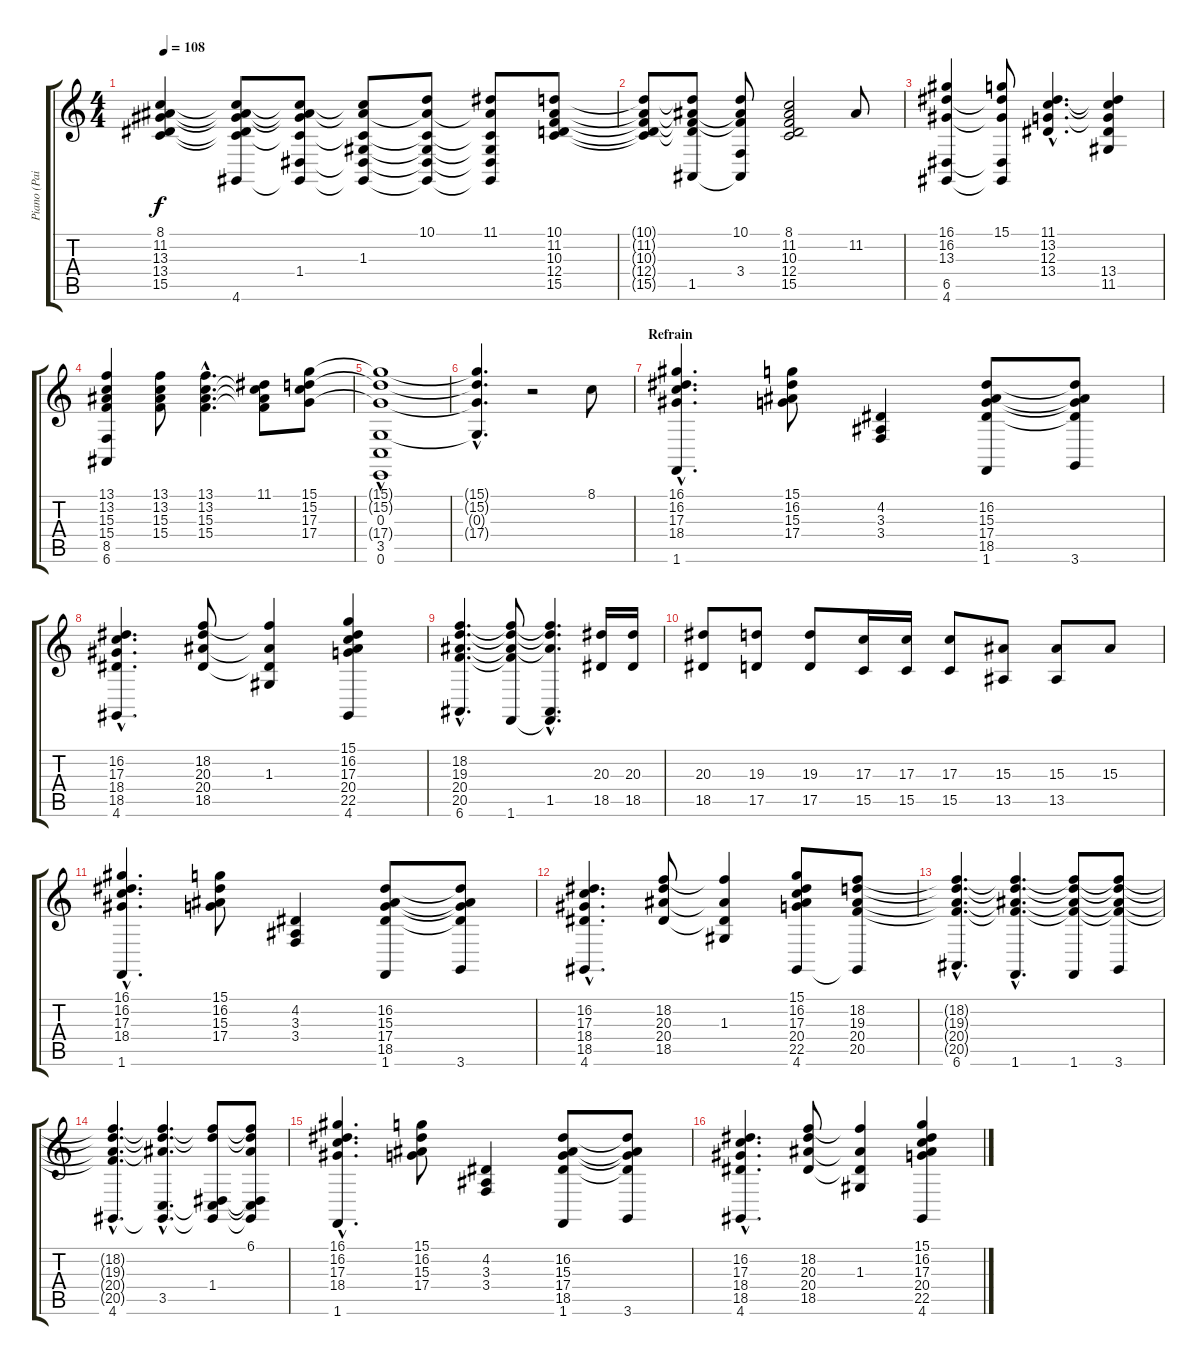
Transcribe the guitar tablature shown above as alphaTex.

\track ("Piano (Paich)" "Piano (Pai") {instrument acousticgrandpiano}
\staff {score tabs}
\tuning (E4 B3 G3 D3 A2 E2) {hide}
\ts (4 4)
\tempo 108
\clef g2
\ks c
(8.1{t} 11.2{t} 13.3{t} 13.4{t} 15.5{t}).4{dy f} (8.1{t} 11.2{t} 13.3{t} 13.4{t} 15.5{t} 4.6).8 (8.1{t} 11.2{t} 13.3{t} 1.4 15.5{t} 4.6{t}).8 (8.1{t} 11.2{t} 1.3 1.4{t} 15.5{t} 4.6{t}).8 (10.1 11.2{t} 1.3{t} 1.4{t} 15.5{t} 4.6{t}).8 (11.1 11.2{t} 1.3{t} 1.4{t} 15.5{t} 4.6{t}).8 (10.1 11.2 10.3 12.4 15.5).8 |
(10.1{t} 11.2{t} 10.3{t} 12.4{t} 15.5{t}).8 (10.1{t} 11.2{t} 10.3{t} 12.4{t} 1.5).8 (10.1 11.2{t} 10.3{t} 3.4 1.5{t}).8 (8.1 11.2 10.3 12.4 15.5).2 11.2.8 |
(16.1 16.2 13.3 6.5 4.6).4 (15.1 16.2{t} 13.3{t} 6.5{t} 4.6{t}).8 (11.1{hac} 13.2{hac} 12.3{hac} 13.4{hac}).4{d} (11.1{t} 13.2{t} 12.3{t} 13.4 11.5).4 |
(13.1 13.2 15.3 15.4 8.5 6.6).4 (13.1 13.2 15.3 15.4).8 (13.1{hac} 13.2{hac} 15.3{hac} 15.4{hac}).4{d} (11.1 13.2{t} 15.3{t} 15.4{t}).8 (15.1 15.2 17.3 17.4).8 |
(15.1{t} 15.2{t} 0.3 17.4{t} 3.5{hac} 0.6{hac}).1 |
(15.1{hac t} 15.2{hac t} 0.3{hac t} 17.4{hac t}).4{d} r.2 8.1.8 |
\section ("" "Refrain")
(16.1{hac} 16.2{hac} 17.3{hac} 18.4{hac} 1.6{hac}).4{d} (15.1 16.2 15.3 17.4).8 (4.2 3.3 3.4).4 (16.2 15.3 17.4 18.5 1.6).8 (16.2{t} 15.3{t} 17.4{t} 18.5{t} 3.6).8 |
(16.2{hac} 17.3{hac} 18.4{hac} 18.5{hac} 4.6{hac}).4{d} (18.2 20.3 20.4 18.5).8 (18.2{t} 1.3 20.4{t} 18.5{t}).4 (15.1 16.2 17.3 20.4 22.5 4.6).4 |
(18.2{hac} 19.3{hac} 20.4{hac} 20.5{hac} 6.6{hac}).4{d} (18.2{t} 19.3{t} 20.4{t} 20.5{t} 1.6).8 (18.2{hac t} 19.3{hac t} 20.4{hac t} 1.5{hac} 1.6{hac t}).4{d} (20.3 18.5).16 (20.3 18.5).16 |
(20.3 18.5).8 (19.3 17.5).8 (19.3 17.5).8 (17.3 15.5).16 (17.3 15.5).16 (17.3 15.5).8 (15.3 13.5).8 (15.3 13.5).8 15.3.8 |
(16.1{hac} 16.2{hac} 17.3{hac} 18.4{hac} 1.6{hac}).4{d} (15.1 16.2 15.3 17.4).8 (4.2 3.3 3.4).4 (16.2 15.3 17.4 18.5 1.6).8 (16.2{t} 15.3{t} 17.4{t} 18.5{t} 3.6).8 |
(16.2{hac} 17.3{hac} 18.4{hac} 18.5{hac} 4.6{hac}).4{d} (18.2 20.3 20.4 18.5).8 (18.2{t} 1.3 20.4{t} 18.5{t}).4 (15.1 16.2 17.3 20.4 22.5 4.6).8 (18.2 19.3 20.4 20.5 4.6{t}).8 |
(18.2{hac t} 19.3{hac t} 20.4{hac t} 20.5{hac t} 6.6{hac}).4{d} (18.2{hac t} 19.3{hac t} 20.4{hac t} 20.5{hac t} 1.6{hac}).4{d} (18.2{t} 19.3{t} 20.4{t} 20.5{t} 1.6).8 (18.2{t} 19.3{t} 20.4{t} 20.5{t} 3.6).8 |
(18.2{hac t} 19.3{hac t} 20.4{hac t} 20.5{hac t} 4.6{hac}).4{d} (18.2{hac t} 19.3{hac t} 20.4{hac t} 3.5{hac} 4.6{hac t}).4{d} (18.2{t} 19.3{t} 1.4 3.5{t} 4.6{t}).8 (6.1 18.2{t} 19.3{t} 1.4{t} 3.5{t} 4.6{t}).8 |
(16.1{hac} 16.2{hac} 17.3{hac} 18.4{hac} 1.6{hac}).4{d} (15.1 16.2 15.3 17.4).8 (4.2 3.3 3.4).4 (16.2 15.3 17.4 18.5 1.6).8 (16.2{t} 15.3{t} 17.4{t} 18.5{t} 3.6).8 |
(16.2{hac} 17.3{hac} 18.4{hac} 18.5{hac} 4.6{hac}).4{d} (18.2 20.3 20.4 18.5).8 (18.2{t} 1.3 20.4{t} 18.5{t}).4 (15.1 16.2 17.3 20.4 22.5 4.6).4
